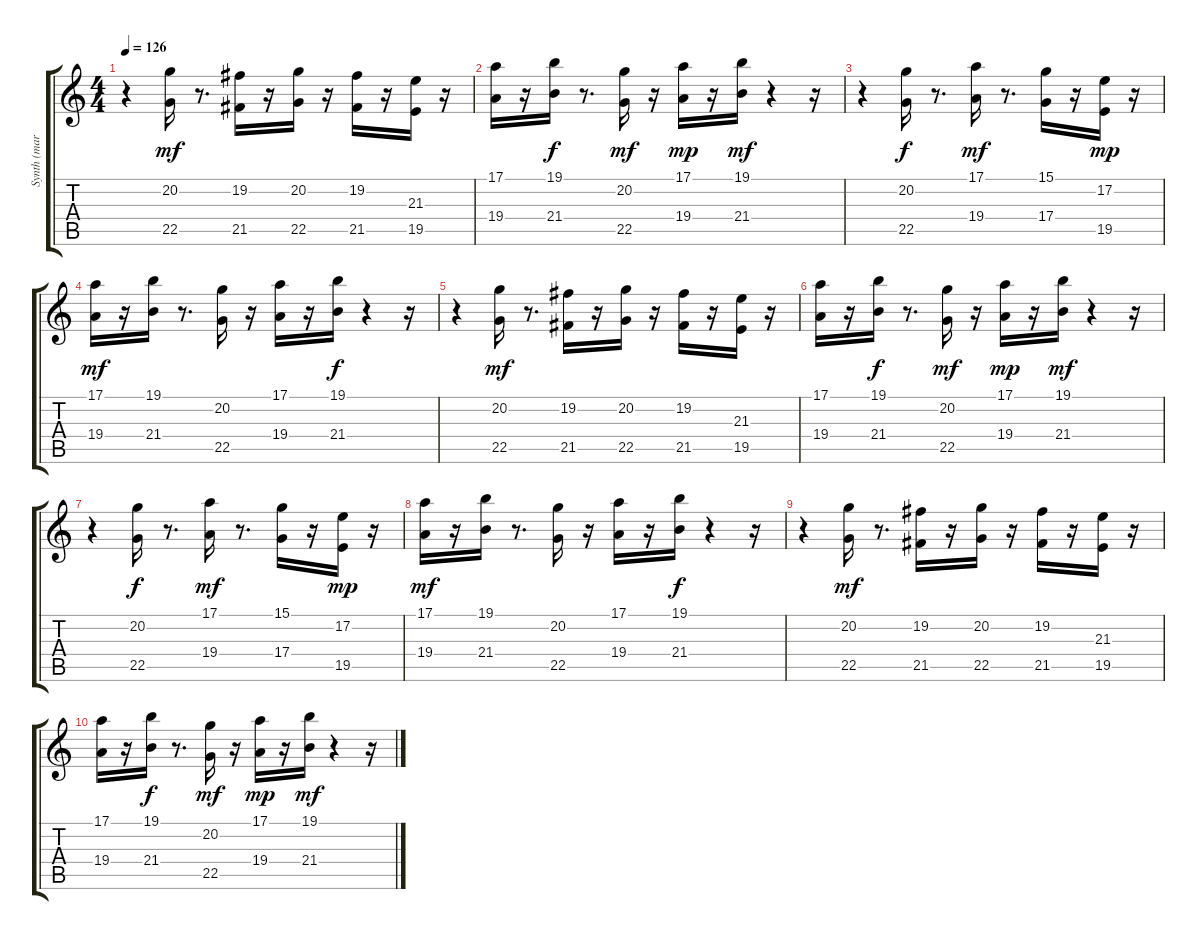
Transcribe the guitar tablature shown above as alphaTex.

\track ("Synth (marimba)" "Synth (mar") {instrument marimba}
\staff {score tabs}
\tuning (E4 B3 G3 D3 A2 E2) {hide}
\ts (4 4)
\tempo 126
\clef g2
\ks c
r.4{dy f} (20.2 22.5).16{dy mf} r.8{d} (19.2 21.5).16 r.16 (20.2 22.5).16 r.16 (19.2 21.5).16 r.16 (21.3 19.5).16 r.16 |
(17.1 19.4).16 r.16 (19.1 21.4).16{dy f} r.8{d} (20.2 22.5).16{dy mf} r.16 (17.1 19.4).16{dy mp} r.16 (19.1 21.4).16{dy mf} r.4 r.16 |
r.4 (20.2 22.5).16{dy f} r.8{d} (17.1 19.4).16{dy mf} r.8{d} (15.1 17.4).16 r.16 (17.2 19.5).16{dy mp} r.16 |
(17.1 19.4).16{dy mf} r.16 (19.1 21.4).16 r.8{d} (20.2 22.5).16 r.16 (17.1 19.4).16 r.16 (19.1 21.4).16{dy f} r.4 r.16 |
r.4 (20.2 22.5).16{dy mf volume 15} r.8{d} (19.2 21.5).16{volume 14} r.16 (20.2 22.5).16{volume 14} r.16 (19.2 21.5).16{volume 14} r.16 (21.3 19.5).16{volume 13} r.16 |
(17.1 19.4).16{volume 13} r.16 (19.1 21.4).16{dy f volume 12} r.8{d} (20.2 22.5).16{dy mf volume 12} r.16 (17.1 19.4).16{dy mp volume 11} r.16 (19.1 21.4).16{dy mf volume 11} r.4 r.16 |
r.4 (20.2 22.5).16{dy f volume 9} r.8{d} (17.1 19.4).16{dy mf volume 8} r.8{d} (15.1 17.4).16{volume 7} r.16 (17.2 19.5).16{dy mp volume 7} r.16 |
(17.1 19.4).16{dy mf volume 6} r.16 (19.1 21.4).16{volume 6} r.8{d} (20.2 22.5).16{volume 5} r.16 (17.1 19.4).16{volume 5} r.16 (19.1 21.4).16{dy f volume 4} r.4 r.16 |
r.4 (20.2 22.5).16{dy mf volume 2} r.8{d} (19.2 21.5).16{volume 2} r.16 (20.2 22.5).16{volume 1} r.16 (19.2 21.5).16{volume 1} r.16 (21.3 19.5).16{volume 1} r.16 |
(17.1 19.4).16{volume 0} r.16 (19.1 21.4).16{dy f volume 0} r.8{d} (20.2 22.5).16{dy mf} r.16 (17.1 19.4).16{dy mp} r.16 (19.1 21.4).16{dy mf} r.4 r.16
